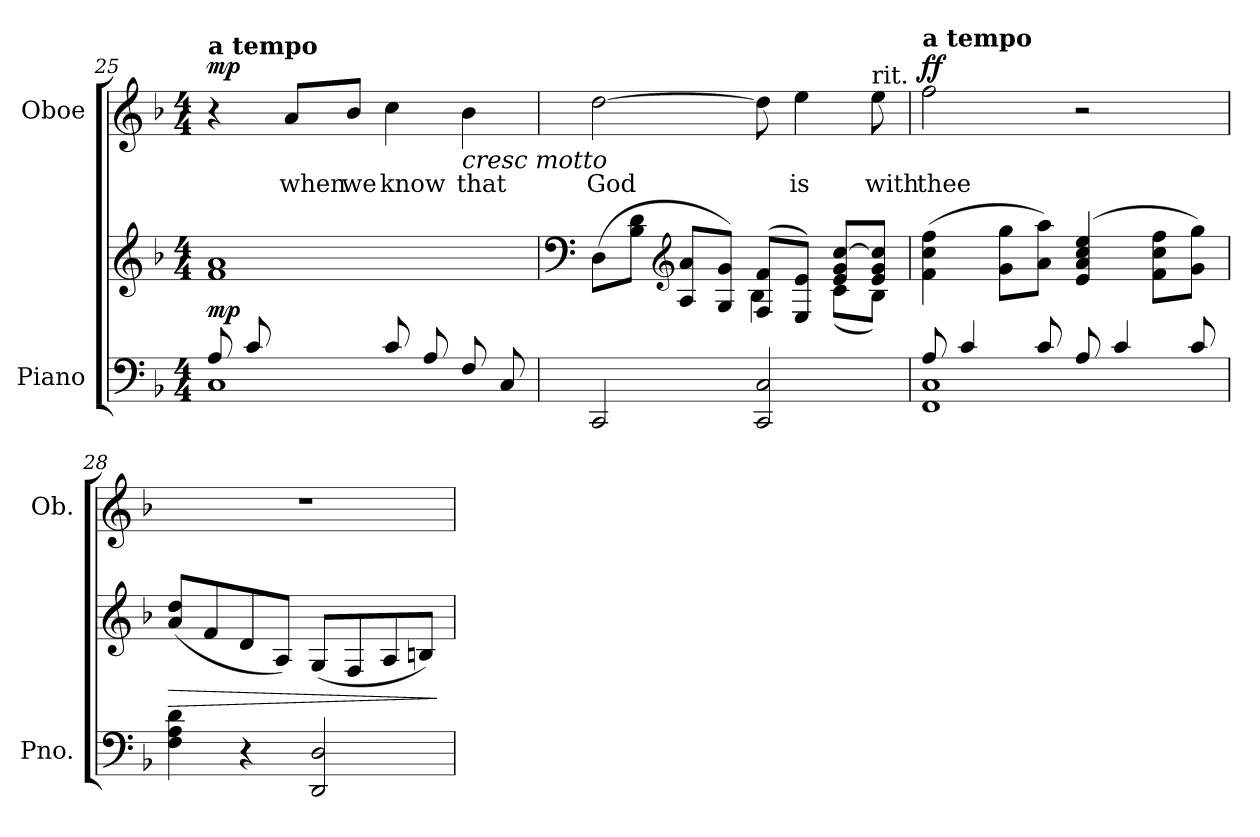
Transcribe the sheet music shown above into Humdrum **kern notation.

**kern	**kern	**dynam	**kern	**text	**dynam
*part2	*part2	*part2	*part1	*part1	*part1
*staff3	*staff2	*staff2/3	*staff1	*staff1	*staff1
*I"Piano	*	*	*I"Oboe	*	*
*I'Pno.	*	*	*I'Ob.	*	*
*clefF4	*clefG2	*	*clefG2	*	*
*k[b-]	*k[b-]	*	*k[b-]	*	*
*M4/4	*M4/4	*	*M4/4	*	*
=25	=25	=25	=25	=25	=25
*^	*^	*	*	*	*
!	!	!	!	!	!LO:TX:a:B:t=a tempo	!	!
!	!	!	!	!LO:DY:b	!	!	!LO:DY:b
8A/L	1C	1f 1a	4ryy	mp	4r	.	mp
8c/	.	.	.	.	.	.	.
!	!	!	!	!	!	!LO:LY:b	!
4ryy	.	.	8e\	.	8a/L	when	.
!	!	!	!	!	!	!LO:LY:b	!
.	.	.	8d\J	.	8b-/J	we	.
!	!	!	!	!	!	!LO:LY:b	!
8c/L	.	.	2ryy	.	4cc\	know	.
8A/	.	.	.	.	.	.	.
!	!	!	!	!	!LO:TX:b:i:t=cresc motto	!	!
!	!	!	!	!	!	!LO:LY:b	!
8F/	.	.	.	.	4b-\	that	.
8C/J	.	.	.	.	.	.	.
*v	*v	*	*	*	*	*	*
!!LO:LB:g=z
=26	=26	=26	=26	=26	=26	=26
*	*clefF4	*	*	*	*	*
!	!	!	!	!	!LO:LY:b	!
2CC/	(8D\L	2ryy	.	[2dd\	God	.
.	8B-\ 8d\J	.	.	.	.	.
*	*clefG2	*	*	*	*	*
.	8A/ 8a/L	.	.	.	.	.
.	8G/ 8g/J)	.	.	.	.	.
2CC/ 2C/	(8F/ 8f/L	4B-\	.	8dd\]	.	.
!	!	!	!	!	!LO:LY:b	!
.	8E/ 8e/J)	.	.	4ee\	is	.
.	8e/ 8g/ [8cc/L	(8c\L	.	.	.	.
!	!	!	!	!LO:TX:a:t=rit.	!	!
!	!	!	!	!	!LO:LY:b	!
.	8e/ 8g/ 8cc/]J	8B-\J)	.	8ee\	with	.
=27	=27	=27	=27	=27	=27	=27
*^	*	*	*	*	*	*
!	!	!	!	!	!LO:TX:a:B:t=a tempo	!	!
!	!	!	!	!	!	!LO:LY:b	!LO:DY:b
*	*	*v	*v	*	*	*	*
8A/	1FF 1C	(4f\ 4cc\ 4ff\	.	2ff\	thee	ff
4c/	.	.	.	.	.	.
.	.	8g\ 8gg\L	.	.	.	.
8c/	.	8a\ 8aa\J)	.	.	.	.
8A/	.	(4e/ 4a/ 4cc/ 4ee/	.	2r	.	.
4c/	.	.	.	.	.	.
.	.	8f\ 8cc\ 8ff\L	.	.	.	.
8c/	.	8g\ 8gg\J)	.	.	.	.
*v	*v	*	*	*	*	*
=28	=28	=28	=28	=28	=28
!	!	!LO:HP:b	!	!	!
4F\ 4A\ 4d\	(8a/ 8dd/L	>	1r	.	.
.	8f/	.	.	.	.
4r	8d/	.	.	.	.
.	8A/J)	.	.	.	.
2DD/ 2D/	(8G/L	.	.	.	.
.	8F/	.	.	.	.
.	8A/	.	.	.	.
.	8Bn/J)	.	.	.	.
.	.	]	.	.	.
=	=	=	=	=	=
*-	*-	*-	*-	*-	*-
